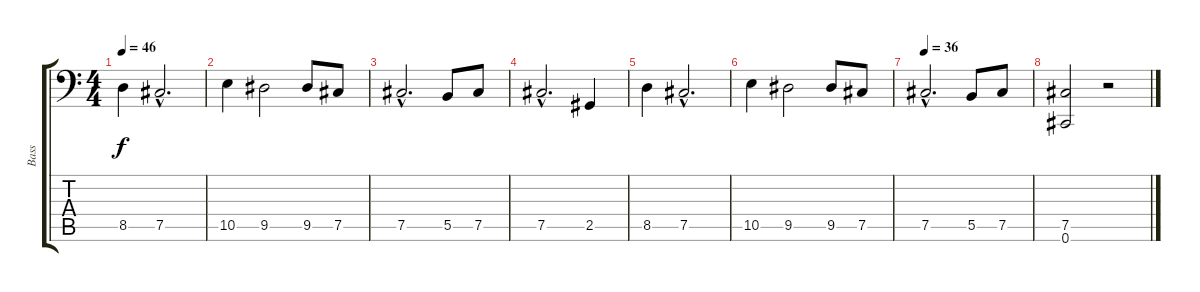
\track ("Bass" "Bass") {instrument electricbassfinger}
\staff {score tabs}
\tuning (Db3 Ab2 E2 B1 Gb1 Db1) {hide}
\ts (4 4)
\tempo 46
\clef f4
\ks c
8.5.4{dy f} 7.5{hac}.2{d} |
10.5.4 9.5.2 9.5.8 7.5.8 |
7.5{hac}.2{d} 5.5.8 7.5.8 |
7.5{hac}.2{d} 2.5.4 |
8.5.4 7.5{hac}.2{d} |
10.5.4 9.5.2 9.5.8 7.5.8 |
\tempo 36
7.5{hac}.2{d} 5.5.8 7.5.8 |
(7.5 0.6).2 r.2
